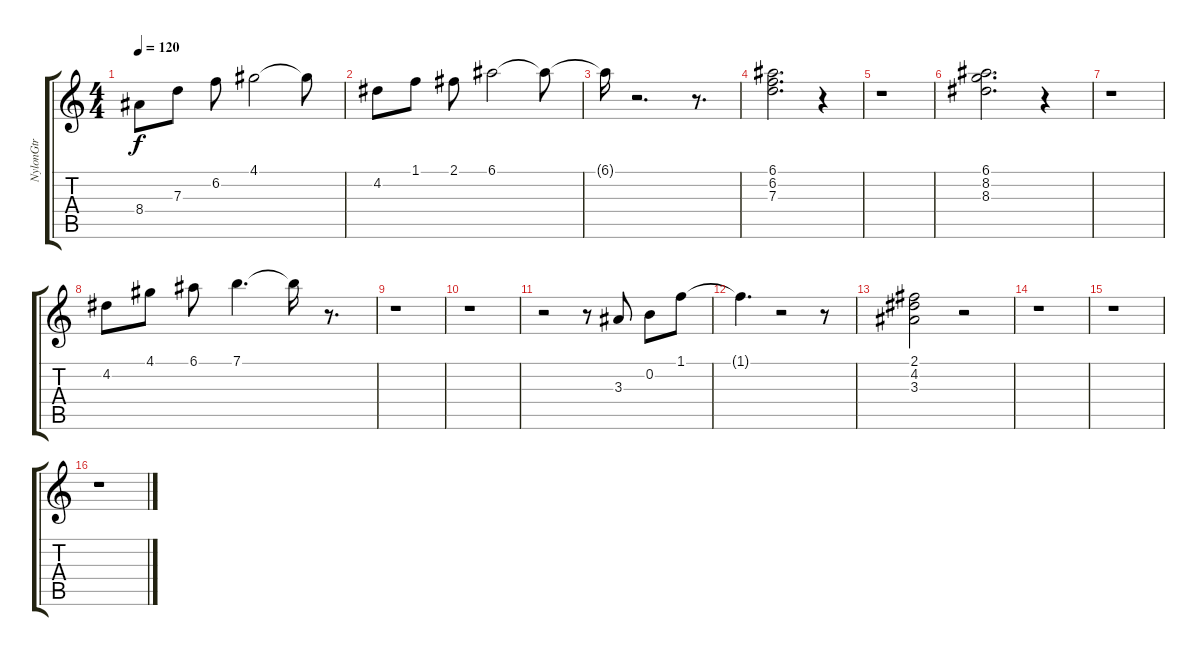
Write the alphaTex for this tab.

\track ("NylonGtr" "NylonGtr") {instrument acousticguitarnylon}
\staff {score tabs}
\tuning (E4 B3 G3 D3 A2 E2) {hide}
\ts (4 4)
\tempo 120
\clef g2
\ks c
8.4.8{dy f} 7.3.8 6.2.8 4.1.2 4.1{t}.8 |
4.2.8 1.1.8 2.1.8 6.1.2 6.1{t}.8 |
6.1{t}.16 r.2{d} r.8{d} |
(6.1 6.2 7.3).2{d} r.4 |
r.1 |
(6.1 8.2 8.3).2{d} r.4 |
r.1 |
4.2.8 4.1.8 6.1.8 7.1.4{d} 7.1{t}.16 r.8{d} |
r.1 |
r.1 |
r.2 r.8 3.3.8 0.2.8 1.1.8 |
1.1{t}.4{d} r.2 r.8 |
(2.1 4.2 3.3).2 r.2 |
r.1 |
r.1 |
r.1
